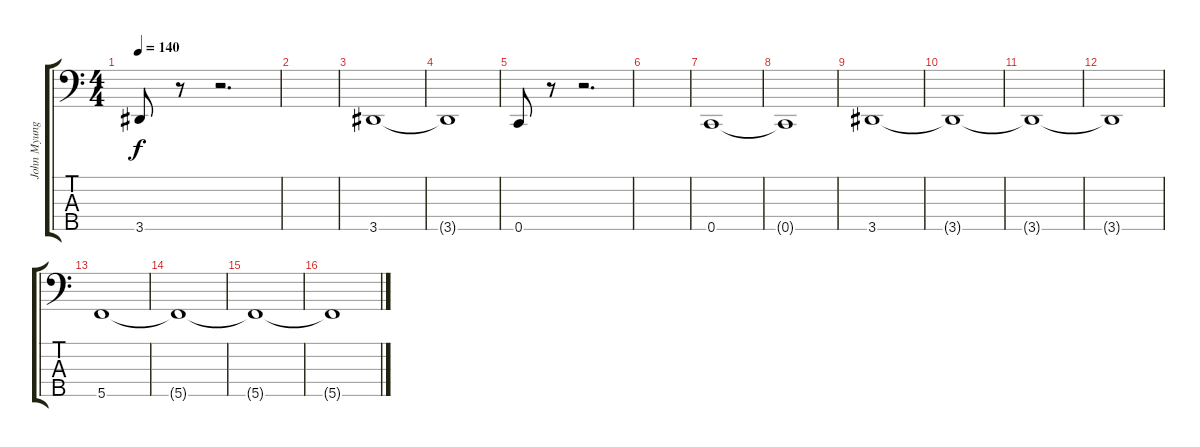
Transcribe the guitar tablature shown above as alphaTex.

\track ("John Myung" "John Myung") {instrument electricbassfinger}
\staff {score tabs}
\tuning (Ab2 Eb2 Bb1 F1 C1) {hide}
\ts (4 4)
\tempo 140
\clef f4
\ks c
3.5.8{dy f} r.8 r.2{d} |
|
3.5.1 |
3.5{t}.1 |
0.5.8 r.8 r.2{d} |
|
0.5.1 |
0.5{t}.1 |
3.5.1 |
3.5{t}.1 |
3.5{t}.1 |
3.5{t}.1 |
5.5.1 |
5.5{t}.1 |
5.5{t}.1 |
5.5{t}.1
